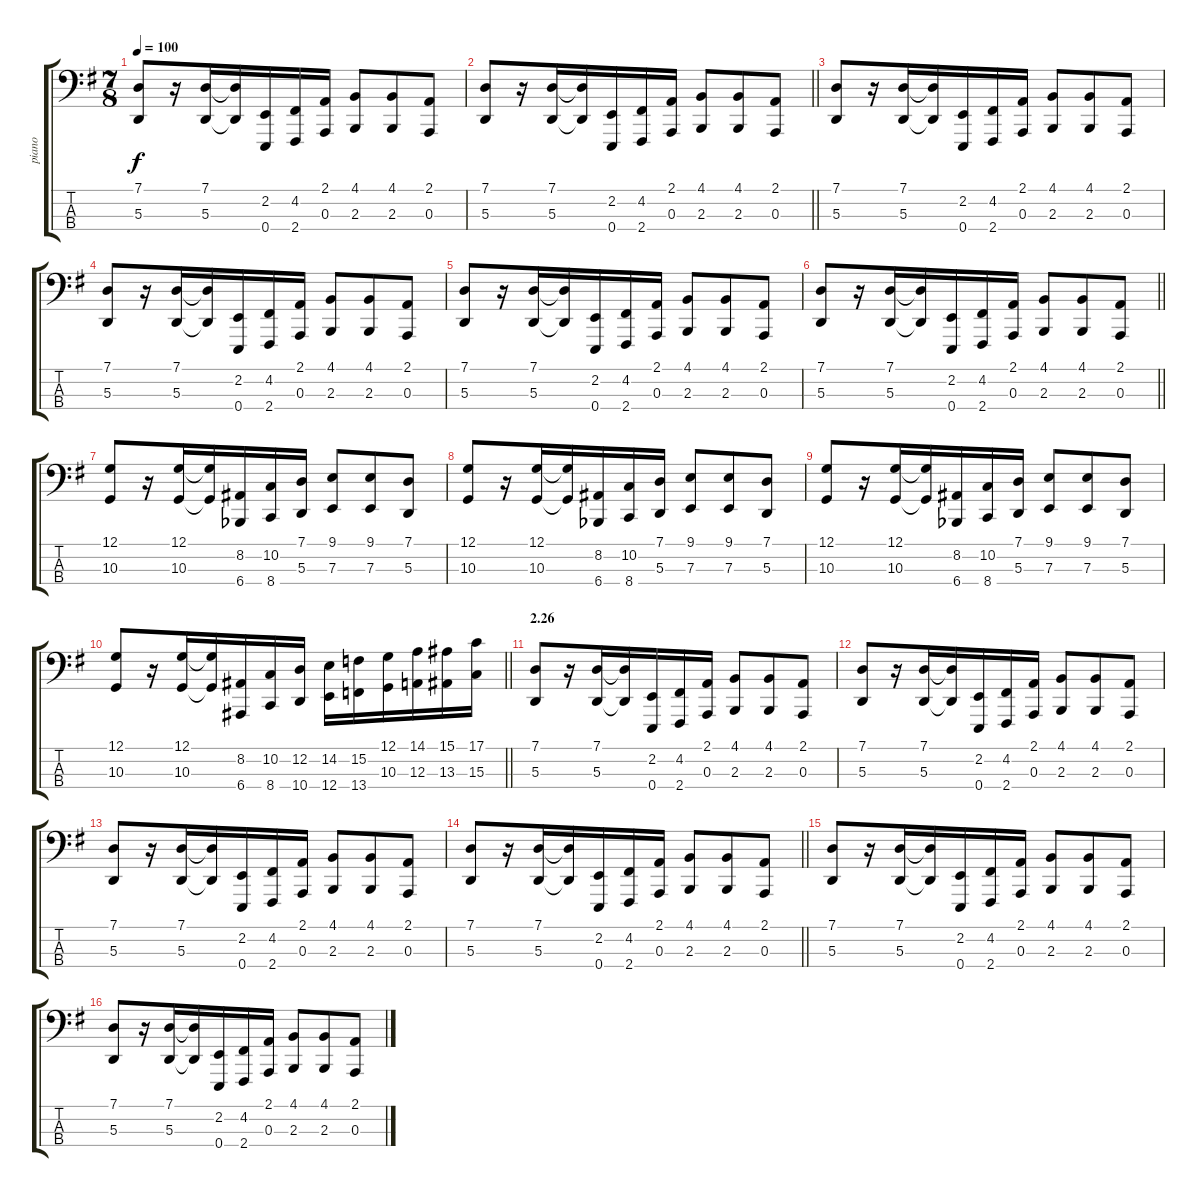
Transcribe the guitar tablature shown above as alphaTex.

\track ("piano" "piano") {instrument acousticgrandpiano}
\staff {score tabs}
\tuning (G2 D2 A1 E1) {hide}
\ts (7 8)
\tempo 100
\clef f4
\ks g
(7.1 5.3).8{dy f} r.16 (7.1 5.3).16 (7.1{t} 5.3{t}).16 (2.2 0.4).16 (4.2 2.4).16 (2.1 0.3).16 (4.1 2.3).8 (4.1 2.3).8 (2.1 0.3).8 |
\barLineRight lightlight
(7.1 5.3).8 r.16 (7.1 5.3).16 (7.1{t} 5.3{t}).16 (2.2 0.4).16 (4.2 2.4).16 (2.1 0.3).16 (4.1 2.3).8 (4.1 2.3).8 (2.1 0.3).8 |
(7.1 5.3).8 r.16 (7.1 5.3).16 (7.1{t} 5.3{t}).16 (2.2 0.4).16 (4.2 2.4).16 (2.1 0.3).16 (4.1 2.3).8 (4.1 2.3).8 (2.1 0.3).8 |
(7.1 5.3).8 r.16 (7.1 5.3).16 (7.1{t} 5.3{t}).16 (2.2 0.4).16 (4.2 2.4).16 (2.1 0.3).16 (4.1 2.3).8 (4.1 2.3).8 (2.1 0.3).8 |
(7.1 5.3).8 r.16 (7.1 5.3).16 (7.1{t} 5.3{t}).16 (2.2 0.4).16 (4.2 2.4).16 (2.1 0.3).16 (4.1 2.3).8 (4.1 2.3).8 (2.1 0.3).8 |
\barLineRight lightlight
(7.1 5.3).8 r.16 (7.1 5.3).16 (7.1{t} 5.3{t}).16 (2.2 0.4).16 (4.2 2.4).16 (2.1 0.3).16 (4.1 2.3).8 (4.1 2.3).8 (2.1 0.3).8 |
(12.1 10.3).8 r.16 (12.1 10.3).16 (12.1{t} 10.3{t}).16 (8.2 6.4{acc b}).16 (10.2 8.4).16 (7.1 5.3).16 (9.1 7.3).8 (9.1 7.3).8 (7.1 5.3).8 |
(12.1 10.3).8 r.16 (12.1 10.3).16 (12.1{t} 10.3{t}).16 (8.2 6.4{acc b}).16 (10.2 8.4).16 (7.1 5.3).16 (9.1 7.3).8 (9.1 7.3).8 (7.1 5.3).8 |
(12.1 10.3).8 r.16 (12.1 10.3).16 (12.1{t} 10.3{t}).16 (8.2 6.4{acc b}).16 (10.2 8.4).16 (7.1 5.3).16 (9.1 7.3).8 (9.1 7.3).8 (7.1 5.3).8 |
\barLineRight lightlight
(12.1 10.3).8 r.16 (12.1 10.3).16 (12.1{t} 10.3{t}).16 (8.2 6.4).16 (10.2 8.4).16 (12.2 10.4).16 (14.2 12.4).16 (15.2 13.4).16 (12.1 10.3).16 (14.1 12.3).16 (15.1 13.3).16 (17.1 15.3).16 |
\section ("" "2.26")
(7.1 5.3).8 r.16 (7.1 5.3).16 (7.1{t} 5.3{t}).16 (2.2 0.4).16 (4.2 2.4).16 (2.1 0.3).16 (4.1 2.3).8 (4.1 2.3).8 (2.1 0.3).8 |
(7.1 5.3).8 r.16 (7.1 5.3).16 (7.1{t} 5.3{t}).16 (2.2 0.4).16 (4.2 2.4).16 (2.1 0.3).16 (4.1 2.3).8 (4.1 2.3).8 (2.1 0.3).8 |
(7.1 5.3).8 r.16 (7.1 5.3).16 (7.1{t} 5.3{t}).16 (2.2 0.4).16 (4.2 2.4).16 (2.1 0.3).16 (4.1 2.3).8 (4.1 2.3).8 (2.1 0.3).8 |
\barLineRight lightlight
(7.1 5.3).8 r.16 (7.1 5.3).16 (7.1{t} 5.3{t}).16 (2.2 0.4).16 (4.2 2.4).16 (2.1 0.3).16 (4.1 2.3).8 (4.1 2.3).8 (2.1 0.3).8 |
(7.1 5.3).8 r.16 (7.1 5.3).16 (7.1{t} 5.3{t}).16 (2.2 0.4).16 (4.2 2.4).16 (2.1 0.3).16 (4.1 2.3).8 (4.1 2.3).8 (2.1 0.3).8 |
(7.1 5.3).8 r.16 (7.1 5.3).16 (7.1{t} 5.3{t}).16 (2.2 0.4).16 (4.2 2.4).16 (2.1 0.3).16 (4.1 2.3).8 (4.1 2.3).8 (2.1 0.3).8
